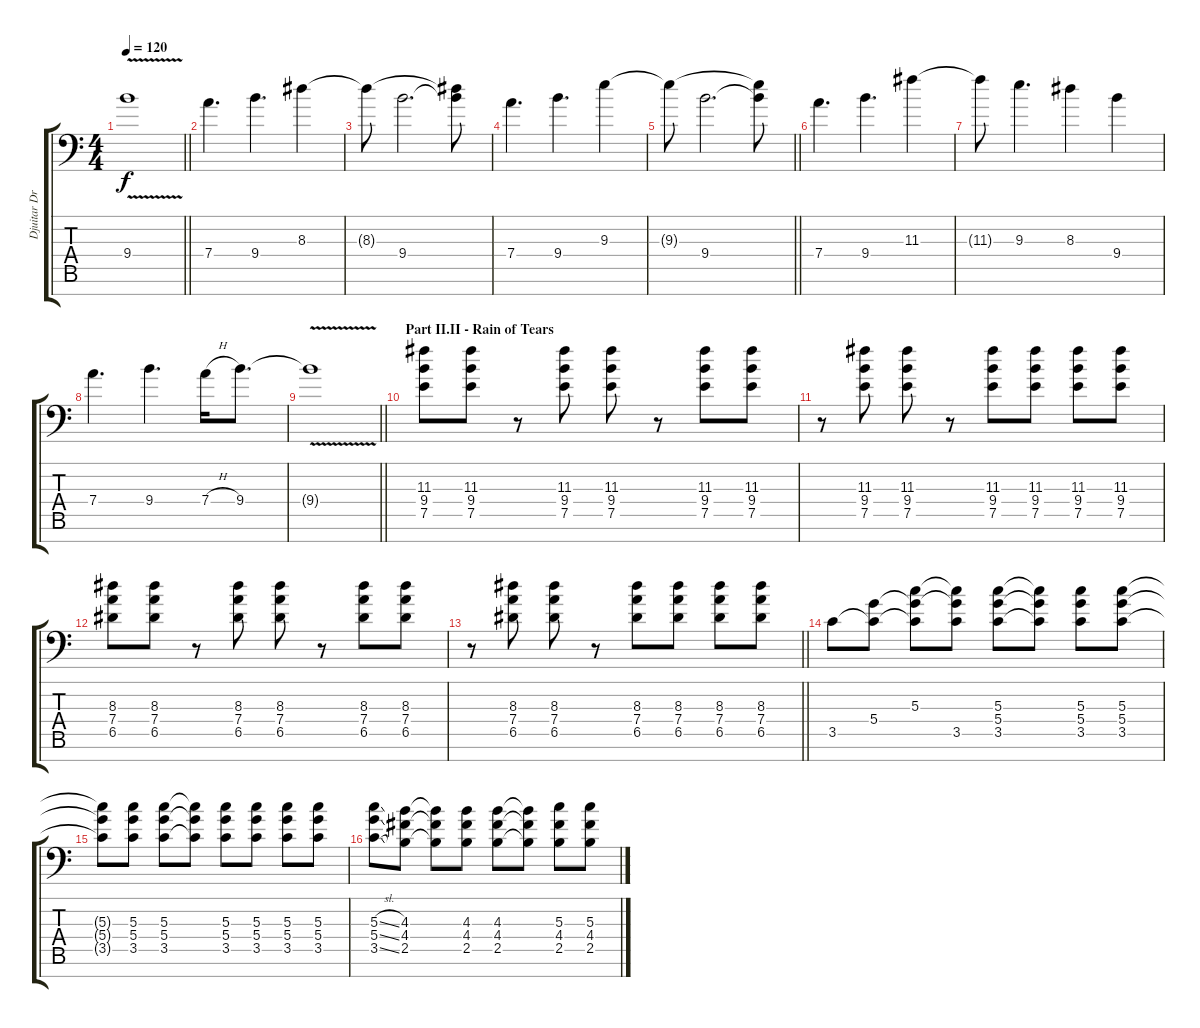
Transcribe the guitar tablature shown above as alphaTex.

\track ("Djuitar Dropped A" "Djuitar Dr") {instrument distortionguitar}
\staff {score tabs}
\tuning (E4 B3 G3 D3 A2 E2 A1) {hide}
\ts (4 4)
\tempo 120
\clef f4
\barLineRight lightlight
\ks c
9.4{v t}.1{dy f} |
7.4.4{d} 9.4.4{d} 8.3.4 |
8.3{t}.8 9.4.2{d} (8.3{t} 9.4{t}).8 |
7.4.4{d} 9.4.4{d} 9.3.4 |
\barLineRight lightlight
9.3{t}.8 9.4.2{d} (9.3{t} 9.4{t}).8 |
7.4.4{d} 9.4.4{d} 11.3.4 |
11.3{t}.8 9.3.4{d} 8.3.4 9.4.4 |
7.4.4{d} 9.4.4{d} 7.4{h}.16 9.4.8{d} |
\barLineRight lightlight
9.4{v t}.1 |
\section ("" "Part II.II - Rain of Tears")
(11.3 9.4 7.5).8{balance 16 instrument distortionguitar} (11.3 9.4 7.5).8 r.8 (11.3 9.4 7.5).8 (11.3 9.4 7.5).8 r.8 (11.3 9.4 7.5).8 (11.3 9.4 7.5).8 |
r.8 (11.3 9.4 7.5).8 (11.3 9.4 7.5).8 r.8 (11.3 9.4 7.5).8 (11.3 9.4 7.5).8 (11.3 9.4 7.5).8 (11.3 9.4 7.5).8 |
(8.3 7.4 6.5).8 (8.3 7.4 6.5).8 r.8 (8.3 7.4 6.5).8 (8.3 7.4 6.5).8 r.8 (8.3 7.4 6.5).8 (8.3 7.4 6.5).8 |
\barLineRight lightlight
r.8 (8.3 7.4 6.5).8 (8.3 7.4 6.5).8 r.8 (8.3 7.4 6.5).8 (8.3 7.4 6.5).8 (8.3 7.4 6.5).8 (8.3 7.4 6.5).8 |
3.5.8 (5.4 3.5{t}).8 (5.3 5.4{t} 3.5{t}).8 (5.3{t} 5.4{t} 3.5).8 (5.3 5.4 3.5).8 (5.3{t} 5.4{t} 3.5{t}).8 (5.3 5.4 3.5).8 (5.3 5.4 3.5).8 |
(5.3{t} 5.4{t} 3.5{t}).8 (5.3 5.4 3.5).8 (5.3 5.4 3.5).8 (5.3{t} 5.4{t} 3.5{t}).8 (5.3 5.4 3.5).8 (5.3 5.4 3.5).8 (5.3 5.4 3.5).8 (5.3 5.4 3.5).8 |
(5.3{sl} 5.4{sl} 3.5{sl}).8 (4.3 4.4 2.5).8 (4.3{t} 4.4{t} 2.5{t}).8 (4.3 4.4 2.5).8 (4.3 4.4 2.5).8 (4.3{t} 4.4{t} 2.5{t}).8 (5.3 4.4 2.5).8 (5.3 4.4 2.5).8
